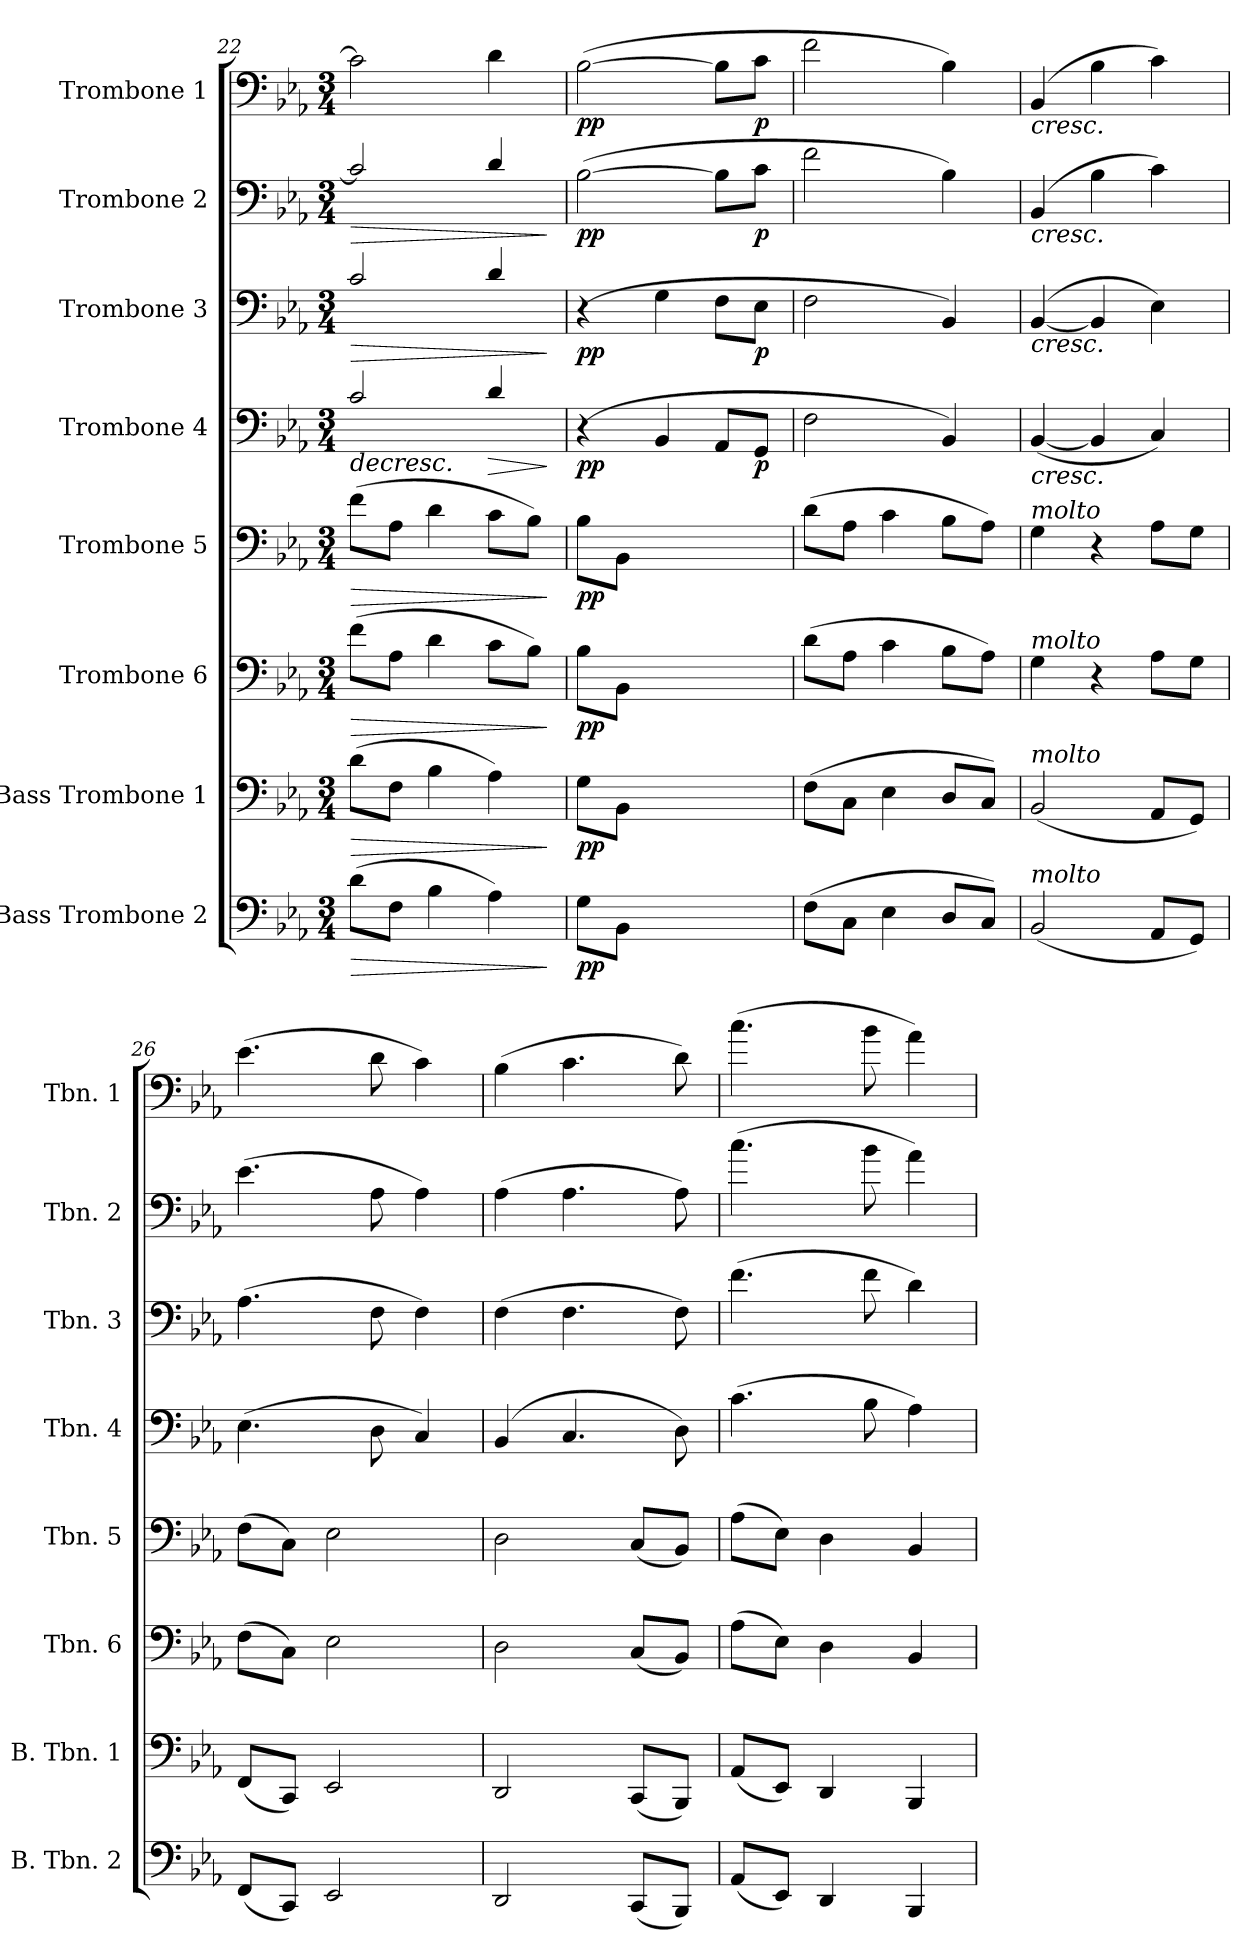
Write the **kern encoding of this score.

**kern	**dynam	**kern	**dynam	**kern	**dynam	**kern	**dynam	**kern	**dynam	**kern	**dynam	**kern	**dynam	**kern	**dynam
*part8	*part8	*part7	*part7	*part6	*part6	*part5	*part5	*part4	*part4	*part3	*part3	*part2	*part2	*part1	*part1
*staff8	*staff8	*staff7	*staff7	*staff6	*staff6	*staff5	*staff5	*staff4	*staff4	*staff3	*staff3	*staff2	*staff2	*staff1	*staff1
*I"Bass Trombone  2	*	*I"Bass Trombone 1	*	*I"Trombone 6	*	*I"Trombone 5	*	*I"Trombone 4	*	*I"Trombone 3	*	*I"Trombone 2	*	*I"Trombone 1	*
*I'B. Tbn. 2	*	*I'B. Tbn. 1	*	*I'Tbn. 6	*	*I'Tbn. 5	*	*I'Tbn. 4	*	*I'Tbn. 3	*	*I'Tbn. 2	*	*I'Tbn. 1	*
!!LO:PB:g=z
*clefF4	*	*clefF4	*	*clefF4	*	*clefF4	*	*clefF4	*	*clefF4	*	*clefF4	*	*clefF4	*
*k[b-e-a-]	*	*k[b-e-a-]	*	*k[b-e-a-]	*	*k[b-e-a-]	*	*k[b-e-a-]	*	*k[b-e-a-]	*	*k[b-e-a-]	*	*k[b-e-a-]	*
*M3/4	*	*M3/4	*	*M3/4	*	*M3/4	*	*M3/4	*	*M3/4	*	*M3/4	*	*M3/4	*
=22	=22	=22	=22	=22	=22	=22	=22	=22	=22	=22	=22	=22	=22	=22	=22
!	!LO:HP:b	!	!LO:HP:b	!	!LO:HP:b	!	!LO:HP:b	!	!LO:HP:b	!	!LO:HP:b	!	!LO:HP:b	!	!
(>8d\L	>	(>8d\L	>	(>8f\L	>	(>8f\L	>	2c/	>	2c/	>	2c/]	>	2c\]	.
8F\J	.	8F\J	.	8A-\J	.	8A-\J	.	.	.	.	.	.	.	.	.
4B-\	.	4B-\	.	4d\	.	4d\	.	.	.	.	.	.	.	.	.
!	!	!	!	!	!	!	!	!	!LO:HP:b	!	!	!	!	!	!
4A-\)	.	4A-\)	.	8c\L	.	8c\L	.	4d/	>	4d/	.	4d/	.	4d\	.
.	.	.	.	8B-\J)	.	8B-\J)	.	.	.	.	.	.	.	.	.
.	]	.	]	.	]	.	]	.	] ]	.	]	.	]	.	.
=23	=23	=23	=23	=23	=23	=23	=23	=23	=23	=23	=23	=23	=23	=23	=23
!	!LO:DY:b	!	!LO:DY:b	!	!LO:DY:b	!	!LO:DY:b	!	!LO:DY:b	!	!LO:DY:b	!	!LO:DY:b	!	!LO:DY:b
8G\L	pp	8G\L	pp	8B-\L	pp	8B-\L	pp	(>4r	pp	(>4r	pp	(>[2B-\	pp	(>[2B-\	pp
8BB-\J	.	8BB-\J	.	8BB-\J	.	8BB-\J	.	.	.	.	.	.	.	.	.
2ryy	.	2ryy	.	2ryy	.	2ryy	.	4BB-/	.	4G\	.	.	.	.	.
.	.	.	.	.	.	.	.	8AA-/L	.	8F\L	.	8B-\L]	.	8B-\L]	.
!	!	!	!	!	!	!	!	!	!LO:DY:b	!	!LO:DY:b	!	!LO:DY:b	!	!LO:DY:b
.	.	.	.	.	.	.	.	8GG/J	p	8E-\J	p	8c\J	p	8c\J	p
=24	=24	=24	=24	=24	=24	=24	=24	=24	=24	=24	=24	=24	=24	=24	=24
(<8F\L	.	(<8F\L	.	(<8d\L	.	(<8d\L	.	2F\	.	2F\	.	2f\	.	2f\	.
8C\J	.	8C\J	.	8A-\J	.	8A-\J	.	.	.	.	.	.	.	.	.
4E-\	.	4E-\	.	4c\	.	4c\	.	.	.	.	.	.	.	.	.
8D/L	.	8D/L	.	8B-\L	.	8B-\L	.	4BB-/)	.	4BB-/)	.	4B-\)	.	4B-\)	.
8C/J)	.	8C/J)	.	8A-\J)	.	8A-\J)	.	.	.	.	.	.	.	.	.
=25	=25	=25	=25	=25	=25	=25	=25	=25	=25	=25	=25	=25	=25	=25	=25
!	!	!	!	!	!	!	!	!	!	!	!	!	!	!LO:TX:b:i:t=cresc.	!
!	!	!	!	!	!	!	!	!	!	!	!	!LO:TX:b:i:t=cresc.	!	!	!
!	!	!	!	!	!	!	!	!	!	!LO:TX:b:i:t=cresc.	!	!	!	!	!
!	!	!	!	!	!	!	!	!LO:TX:b:i:t=cresc.	!	!	!	!	!	!	!
!	!	!	!	!	!	!LO:TX:a:i:t=molto	!	!	!	!	!	!	!	!	!
!	!	!	!	!LO:TX:a:i:t=molto	!	!	!	!	!	!	!	!	!	!	!
!	!	!LO:TX:a:i:t=molto	!	!	!	!	!	!	!	!	!	!	!	!	!
!LO:TX:a:i:t=molto	!	!	!	!	!	!	!	!	!	!	!	!	!	!	!
(<2BB-/	.	(<2BB-/	.	4G\	.	4G\	.	(>[4BB-/	.	(>[4BB-/	.	(>4BB-/	.	(>4BB-/	.
.	.	.	.	4r	.	4r	.	4BB-/]	.	4BB-/]	.	4B-\	.	4B-\	.
8AA-/L	.	8AA-/L	.	8A-\L	.	8A-\L	.	4C/)	.	4E-\)	.	4c\)	.	4c\)	.
8GG/J)	.	8GG/J)	.	8G\J	.	8G\J	.	.	.	.	.	.	.	.	.
=26	=26	=26	=26	=26	=26	=26	=26	=26	=26	=26	=26	=26	=26	=26	=26
(<8FF/L	.	(<8FF/L	.	(>8F\L	.	(>8F\L	.	(>4.E-\	.	(>4.A-\	.	(>4.e-\	.	(>4.e-\	.
8CC/J)	.	8CC/J)	.	8C\J)	.	8C\J)	.	.	.	.	.	.	.	.	.
2EE-/	.	2EE-/	.	2E-\	.	2E-\	.	.	.	.	.	.	.	.	.
.	.	.	.	.	.	.	.	8D\	.	8F\	.	8A-\	.	8d\	.
.	.	.	.	.	.	.	.	4C/)	.	4F\)	.	4A-\)	.	4c\)	.
=27	=27	=27	=27	=27	=27	=27	=27	=27	=27	=27	=27	=27	=27	=27	=27
2DD/	.	2DD/	.	2D\	.	2D\	.	(>4BB-/	.	(>4F\	.	(>4A-\	.	(>4B-\	.
.	.	.	.	.	.	.	.	4.C/	.	4.F\	.	4.A-\	.	4.c\	.
(<8CC/L	.	(<8CC/L	.	(<8C/L	.	(<8C/L	.	.	.	.	.	.	.	.	.
8BBB-/J)	.	8BBB-/J)	.	8BB-/J)	.	8BB-/J)	.	8D\)	.	8F\)	.	8A-\)	.	8d\)	.
=28	=28	=28	=28	=28	=28	=28	=28	=28	=28	=28	=28	=28	=28	=28	=28
(<8AA-/L	.	(<8AA-/L	.	(>8A-\L	.	(>8A-\L	.	(>4.c\	.	(>4.f\	.	(>4.cc\	.	(>4.cc\	.
8EE-/J)	.	8EE-/J)	.	8E-\J)	.	8E-\J)	.	.	.	.	.	.	.	.	.
4DD/	.	4DD/	.	4D\	.	4D\	.	.	.	.	.	.	.	.	.
.	.	.	.	.	.	.	.	8B-\	.	8f\	.	8b-\	.	8b-\	.
4BBB-/	.	4BBB-/	.	4BB-/	.	4BB-/	.	4A-\)	.	4d\)	.	4a-\)	.	4a-\)	.
=	=	=	=	=	=	=	=	=	=	=	=	=	=	=	=
*-	*-	*-	*-	*-	*-	*-	*-	*-	*-	*-	*-	*-	*-	*-	*-
